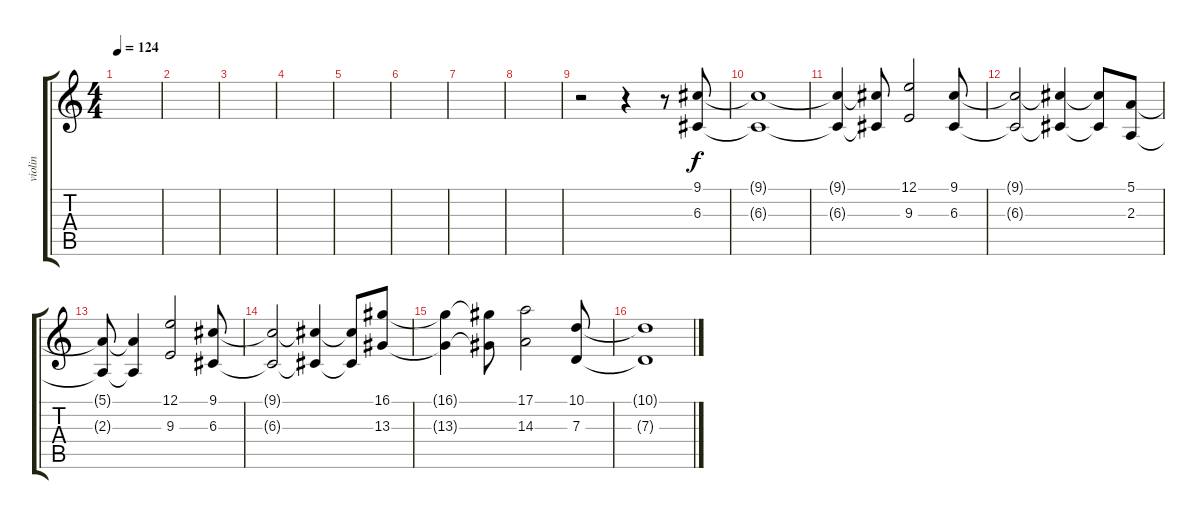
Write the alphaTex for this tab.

\track ("violin" "violin") {instrument violin}
\staff {score tabs}
\tuning (E4 B3 G3 D3 A2 E2) {hide}
\ts (4 4)
\tempo 124
\clef g2
\ks c
|
|
|
|
|
|
|
|
r.2 r.4 r.8 (9.1 6.3).8 |
(9.1{t} 6.3{t}).1 |
(9.1{t} 6.3{t}).4 (9.1{t} 6.3{t}).8 (12.1 9.3).2 (9.1 6.3).8 |
(9.1{t} 6.3{t}).2 (9.1{t} 6.3{t}).4 (9.1{t} 6.3{t}).8 (5.1 2.3).8 |
(5.1{t} 2.3{t}).8 (5.1{t} 2.3{t}).4 (12.1 9.3).2 (9.1 6.3).8 |
(9.1{t} 6.3{t}).2 (9.1{t} 6.3{t}).4 (9.1{t} 6.3{t}).8 (16.1 13.3).8 |
(16.1{t} 13.3{t}).4 (16.1{t} 13.3{t}).8 (17.1 14.3).2 (10.1 7.3).8 |
(10.1{t} 7.3{t}).1
